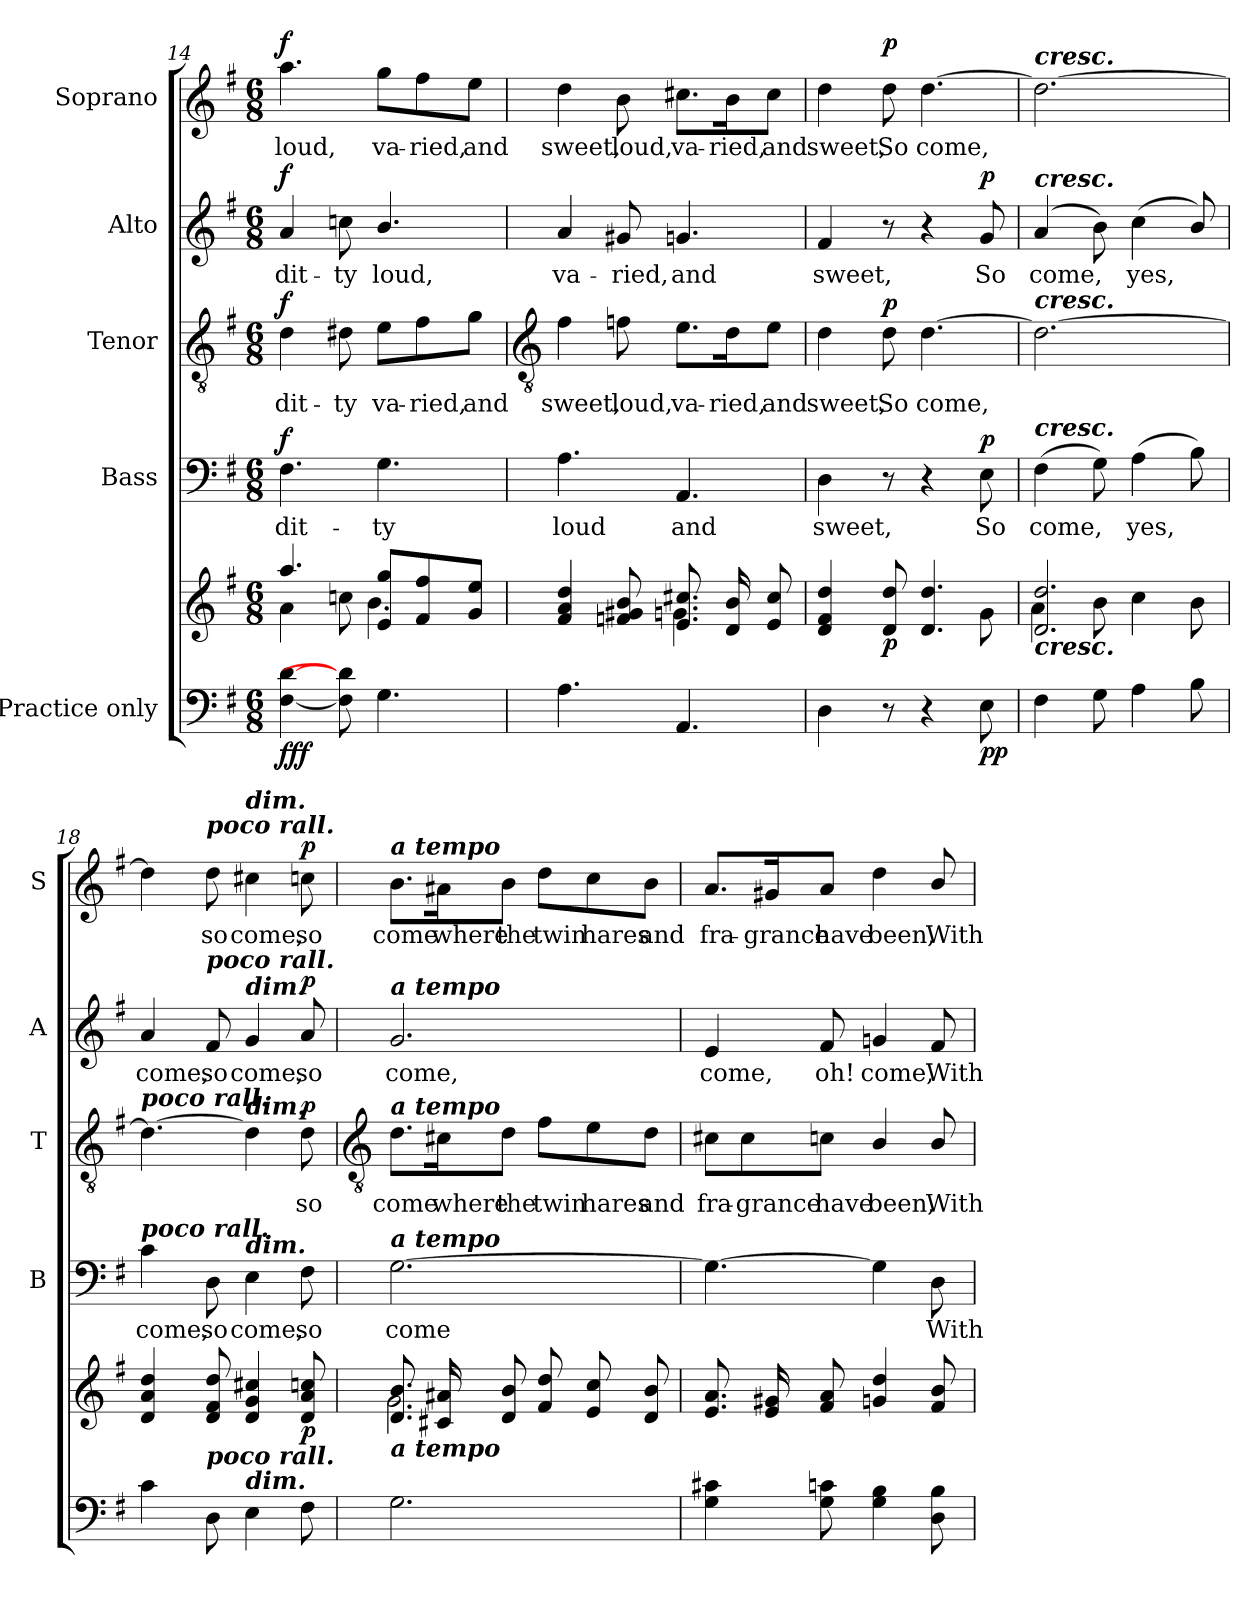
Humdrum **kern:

**kern	**kern	**dynam	**kern	**text	**dynam	**kern	**text	**dynam	**kern	**text	**dynam	**kern	**text	**dynam
*part5	*part5	*part5	*part4	*part4	*part4	*part3	*part3	*part3	*part2	*part2	*part2	*part1	*part1	*part1
*staff6	*staff5	*staff5/6	*staff4	*staff4	*staff4	*staff3	*staff3	*staff3	*staff2	*staff2	*staff2	*staff1	*staff1	*staff1
*I"Practice only	*	*	*I"Bass	*	*	*I"Tenor	*	*	*I"Alto	*	*	*I"Soprano	*	*
*	*	*	*I'B	*	*	*I'T	*	*	*I'A	*	*	*I'S	*	*
*clefF4	*clefG2	*	*clefF4	*	*	*clefGv2	*	*	*clefG2	*	*	*clefG2	*	*
*k[f#]	*k[f#]	*	*k[f#]	*	*	*k[f#]	*	*	*k[f#]	*	*	*k[f#]	*	*
*G:	*G:	*	*G:	*	*	*G:	*	*	*G:	*	*	*G:	*	*
*M6/8	*M6/8	*	*M6/8	*	*	*M6/8	*	*	*M6/8	*	*	*M6/8	*	*
=14	=14	=14	=14	=14	=14	=14	=14	=14	=14	=14	=14	=14	=14	=14
*	*^	*	*	*	*	*	*	*	*	*	*	*	*	*
!	!	!	!LO:DY:b=2	!	!LO:LY:b	!	!	!LO:LY:b	!	!	!LO:LY:b	!	!	!LO:LY:b	!
!	!	!	!LO:DY:n=1:b	!	!	!	!	!	!	!	!	!	!	!	!
!	!	!	!LO:DY:n=2:b	!	!	!LO:DY:b	!	!	!LO:DY:b	!	!	!LO:DY:b	!	!	!LO:DY:b
[4F# [4d	4.aa/	4a\	f f f	4.F#	dit-	f	4d	dit-	f	4a	dit-	f	4.aa	loud,	f
!	!	!	!	!	!	!	!	!LO:LY:b	!	!	!LO:LY:b	!	!	!	!
8F#] 8d#]	.	8ccn\	.	.	.	.	8d#X	-ty	.	8ccn	-ty	.	.	.	.
!	!	!	!	!	!LO:LY:b	!	!	!LO:LY:b	!	!	!LO:LY:b	!	!	!LO:LY:b	!
4.G	8e/ 8gg/L	4.b\	.	4.G	-ty	.	8e\L	va-	.	4.b/	loud,	.	8gg\L	va-	.
!	!	!	!	!	!	!	!	!LO:LY:b	!	!	!	!	!	!LO:LY:b	!
.	8f#/ 8ff#/	.	.	.	.	.	8f#\	-ried,	.	.	.	.	8ff#\	-ried,	.
!	!	!	!	!	!	!	!	!LO:LY:b	!	!	!	!	!	!LO:LY:b	!
.	8g/ 8ee/J	.	.	.	.	.	8g\J	and	.	.	.	.	8ee\J	and	.
!!LO:LB:g=z
=15	=15	=15	=15	=15	=15	=15	=15	=15	=15	=15	=15	=15	=15	=15	=15
*	*	*	*	*	*	*	*clefGv2	*	*	*	*	*	*	*	*
!	!	!	!	!	!LO:LY:b	!	!	!LO:LY:b	!	!	!LO:LY:b	!	!	!LO:LY:b	!
4.A	4f#/ 4a/ 4dd/	4.ryy	.	4.A	loud	.	4f#	sweet,	.	4a	va-	.	4dd	sweet,	.
!	!	!	!	!	!	!	!	!LO:LY:b	!	!	!LO:LY:b	!	!	!LO:LY:b	!
.	8fn/ 8g#X/ 8b/	.	.	.	.	.	8fn	loud,	.	8g#X	-ried,	.	8b	loud,	.
!	!	!	!	!	!LO:LY:b	!	!	!LO:LY:b	!	!	!LO:LY:b	!	!	!LO:LY:b	!
4.AA	8.e/ 8.cc#X/L	4.g\	.	4.AA	and	.	8.e\L	va-	.	4.gn	and	.	8.cc#X\L	va-	.
!	!	!	!	!	!	!	!	!LO:LY:b	!	!	!	!	!	!LO:LY:b	!
.	16d/ 16b/L	.	.	.	.	.	16d\K	-ried,	.	.	.	.	16b\K	-ried,	.
!	!	!	!	!	!	!	!	!LO:LY:b	!	!	!	!	!	!LO:LY:b	!
.	8e/ 8cc#/J	.	.	.	.	.	8e\J	and	.	.	.	.	8cc#\J	and	.
=16	=16	=16	=16	=16	=16	=16	=16	=16	=16	=16	=16	=16	=16	=16	=16
!	!	!	!	!	!LO:LY:b	!	!	!LO:LY:b	!	!	!LO:LY:b	!	!	!LO:LY:b	!
4D	4d/ 4f#/ 4dd/	4.ryy	.	4D	sweet,	.	4d	sweet,	.	4f#	sweet,	.	4dd	sweet,	.
!	!	!	!LO:DY:b	!	!	!	!	!LO:LY:b	!LO:DY:b	!	!	!	!	!LO:LY:b	!LO:DY:b
8r	8d/ 8dd/	.	p	8r	.	.	8d	So	p	8r	.	.	8dd	So	p
!	!	!	!	!	!	!	!	!LO:LY:b	!	!	!	!	!	!LO:LY:b	!
4r	4.d/ 4.dd/	4ryy	.	4r	.	.	[4.d	come,	.	4r	.	.	[4.dd	come,	.
!	!	!	!LO:DY:b=2	!	!LO:LY:b	!	!	!	!	!	!LO:LY:b	!	!	!	!
!	!	!	!LO:DY:n=1:b	!	!	!LO:DY:b	!	!	!	!	!	!LO:DY:b	!	!	!
8E	.	8g\	p p	8E	So	p	.	.	.	8g	So	p	.	.	.
=17	=17	=17	=17	=17	=17	=17	=17	=17	=17	=17	=17	=17	=17	=17	=17
!	!	!	!	!	!	!	!	!	!	!	!	!	!LO:TX:a:Bi:t=cresc.	!	!
!	!	!	!	!	!	!	!	!	!	!LO:TX:a:Bi:t=cresc.	!	!	!	!	!
!	!	!	!	!	!	!	!LO:TX:a:Bi:t=cresc.	!	!	!	!	!	!	!	!
!	!	!	!	!LO:TX:a:Bi:t=cresc.	!	!	!	!	!	!	!	!	!	!	!
!	!LO:TX:b:Bi:t=cresc.	!	!	!	!	!	!	!	!	!	!	!	!	!	!
!	!	!	!	!	!LO:LY:b	!	!	!	!	!	!LO:LY:b	!	!	!	!
4F#	2.d/ 2.dd/	4a\	.	(>4F#	come,	.	2.d_	.	.	(<4a	come,	.	2.dd_	.	.
8G	.	8b\	.	8G)	.	.	.	.	.	8b)	.	.	.	.	.
!	!	!	!	!	!LO:LY:b	!	!	!	!	!	!LO:LY:b	!	!	!	!
4A	.	4cc\	.	(>4A	yes,	.	.	.	.	(<4cc	yes,	.	.	.	.
8B	.	8b\	.	8B)	.	.	.	.	.	8b/)	.	.	.	.	.
=18	=18	=18	=18	=18	=18	=18	=18	=18	=18	=18	=18	=18	=18	=18	=18
!	!	!	!	!	!	!	!LO:TX:a:Bi:t=poco rall.	!	!	!	!	!	!	!	!
!	!	!	!	!LO:TX:a:Bi:t=poco rall.	!	!	!	!	!	!	!	!	!	!	!
!	!	!LO:N:vis=1	!	!	!LO:LY:b	!	!	!	!	!	!LO:LY:b	!	!	!	!
4c	4d/ 4a/ 4dd/	2.ryy	.	4c	come,	.	4.d_	.	.	4a	come,	.	4dd]	.	.
!	!	!	!	!	!	!	!	!	!	!	!	!	!LO:TX:a:Bi:t=poco rall.	!	!
!	!	!	!	!	!	!	!	!	!	!LO:TX:a:Bi:t=poco rall.	!	!	!	!	!
!	!LO:TX:b:Bi:t=poco rall.	!	!	!	!	!	!	!	!	!	!	!	!	!	!
!	!	!	!	!	!LO:LY:b	!	!	!	!	!	!LO:LY:b	!	!	!LO:LY:b	!
8D	8d/ 8f#/ 8dd/	.	.	8D	so	.	.	.	.	8f#	so	.	8dd	so	.
!	!	!	!	!	!	!	!	!	!	!	!	!	!LO:TX:a:Bi:t=dim.	!	!
!	!	!	!	!	!	!	!	!	!	!LO:TX:a:Bi:t=dim.	!	!	!	!	!
!	!	!	!	!	!	!	!LO:TX:a:Bi:t=dim.	!	!	!	!	!	!	!	!
!	!	!	!	!LO:TX:a:Bi:t=dim.	!	!	!	!	!	!	!	!	!	!	!
!	!LO:TX:b:Bi:t=dim.	!	!	!	!	!	!	!	!	!	!	!	!	!	!
!	!	!	!	!	!LO:LY:b	!	!	!	!	!	!LO:LY:b	!	!	!LO:LY:b	!
4E	4d/ 4g/ 4cc#X/	.	.	4E	come,	.	4d]	.	.	4g	come,	.	4cc#X	come,	.
!	!	!	!LO:DY:b	!	!LO:LY:b	!	!	!LO:LY:b	!LO:DY:b	!	!LO:LY:b	!LO:DY:b	!	!LO:LY:b	!LO:DY:b
8F#	8d/ 8a/ 8ccn/	.	p	8F#	so	.	8d	so	p	8a	so	p	8ccn	so	p
!!LO:LB:g=z
=19	=19	=19	=19	=19	=19	=19	=19	=19	=19	=19	=19	=19	=19	=19	=19
*	*	*	*	*	*	*	*clefGv2	*	*	*	*	*	*	*	*
!	!	!	!	!	!	!	!	!	!	!	!	!	!LO:TX:a:Bi:t=a tempo	!	!
!	!	!	!	!	!	!	!	!	!	!LO:TX:a:Bi:t=a tempo	!	!	!	!	!
!	!	!	!	!	!	!	!LO:TX:a:Bi:t=a tempo	!	!	!	!	!	!	!	!
!	!	!	!	!LO:TX:a:Bi:t=a tempo	!	!	!	!	!	!	!	!	!	!	!
!	!LO:TX:b:Bi:t=a tempo	!	!	!	!	!	!	!	!	!	!	!	!	!	!
!	!	!	!	!	!LO:LY:b	!	!	!LO:LY:b	!	!	!LO:LY:b	!	!	!LO:LY:b	!
2.G	8.d/ 8.b/L	2.g\	.	[2.G	come	.	8.d\L	come	.	2.g	come,	.	8.b\L	come	.
!	!	!	!	!	!	!	!	!LO:LY:b	!	!	!	!	!	!LO:LY:b	!
.	16c#X/ 16a#X/L	.	.	.	.	.	16c#X\K	where	.	.	.	.	16a#X\K	where	.
!	!	!	!	!	!	!	!	!LO:LY:b	!	!	!	!	!	!LO:LY:b	!
.	8d/ 8b/J	.	.	.	.	.	8d\J	the	.	.	.	.	8b\J	the	.
!	!	!	!	!	!	!	!	!LO:LY:b	!	!	!	!	!	!LO:LY:b	!
.	8f#/ 8dd/L	.	.	.	.	.	8f#\L	twin	.	.	.	.	8dd\L	twin	.
!	!	!	!	!	!	!	!	!LO:LY:b	!	!	!	!	!	!LO:LY:b	!
.	8e/ 8cc/	.	.	.	.	.	8e\	hares	.	.	.	.	8cc\	hares	.
!	!	!	!	!	!	!	!	!LO:LY:b	!	!	!	!	!	!LO:LY:b	!
.	8d/ 8b/J	.	.	.	.	.	8d\J	and	.	.	.	.	8b\J	and	.
=20	=20	=20	=20	=20	=20	=20	=20	=20	=20	=20	=20	=20	=20	=20	=20
!	!	!LO:N:vis=1	!	!	!	!	!	!LO:LY:b	!	!	!LO:LY:b	!	!	!LO:LY:b	!
4G 4c#X	8.e/ 8.a/L	2.ryy	.	4.G_	.	.	8c#X\L	fra-	.	4e	come,	.	8.a/L	fra-	.
!	!	!	!	!	!	!	!	!LO:LY:b	!	!	!	!	!	!	!
.	.	.	.	.	.	.	8c#\	-grance	.	.	.	.	.	.	.
!	!	!	!	!	!	!	!	!	!	!	!	!	!	!LO:LY:b	!
.	16e/ 16g#X/L	.	.	.	.	.	.	.	.	.	.	.	16g#X/K	-grance	.
!	!	!	!	!	!	!	!	!LO:LY:b	!	!	!LO:LY:b	!	!	!LO:LY:b	!
8G 8cn	8f#/ 8a/J	.	.	.	.	.	8cn\J	have	.	8f#	oh!	.	8a/J	have	.
!	!	!	!	!	!	!	!	!LO:LY:b	!	!	!LO:LY:b	!	!	!LO:LY:b	!
4G 4B	4gn/ 4dd/	.	.	4G]	.	.	4B/	been,	.	4gn	come,	.	4dd	been,	.
!	!	!	!	!	!LO:LY:b	!	!	!LO:LY:b	!	!	!LO:LY:b	!	!	!LO:LY:b	!
8D 8B	8f#/ 8b/	.	.	8D	With	.	8B/	With	.	8f#	With	.	8b/	With	.
*	*v	*v	*	*	*	*	*	*	*	*	*	*	*	*	*
=	=	=	=	=	=	=	=	=	=	=	=	=	=	=
*-	*-	*-	*-	*-	*-	*-	*-	*-	*-	*-	*-	*-	*-	*-
